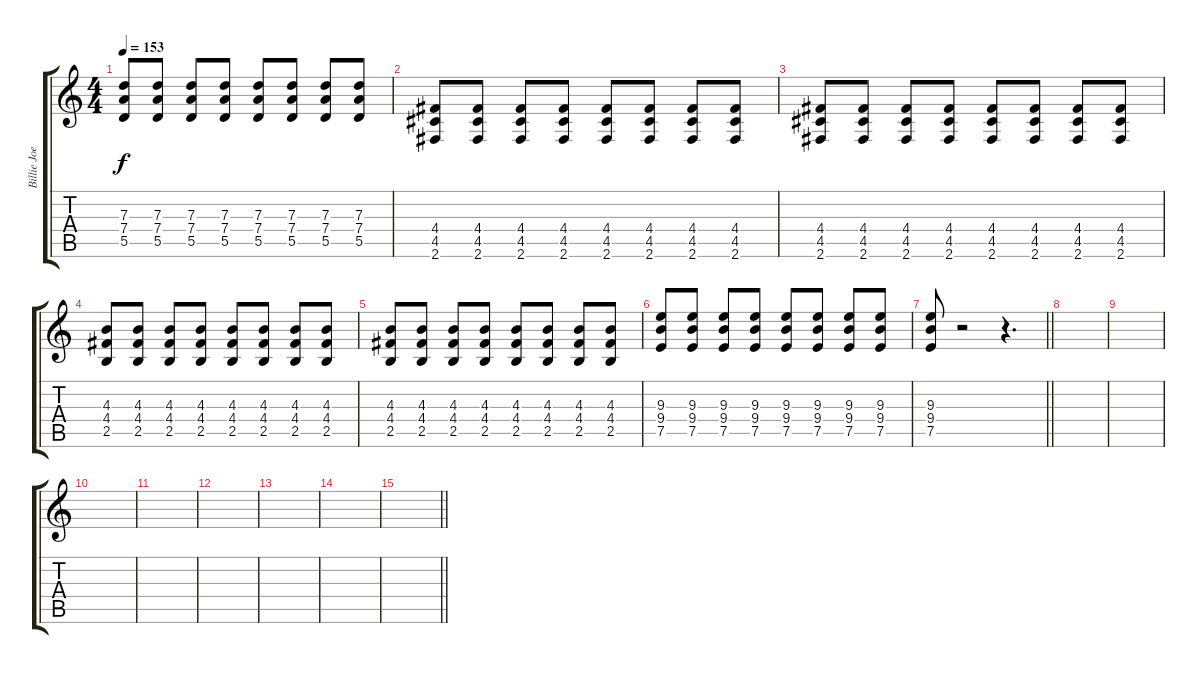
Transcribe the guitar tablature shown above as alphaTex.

\track ("Billie Joe" "Billie Joe") {instrument distortionguitar}
\staff {score tabs}
\tuning (E4 B3 G3 D3 A2 E2) {hide}
\ts (4 4)
\tempo 153
\clef g2
\ks c
(7.3 7.4 5.5).8{dy f} (7.3 7.4 5.5).8 (7.3 7.4 5.5).8 (7.3 7.4 5.5).8 (7.3 7.4 5.5).8 (7.3 7.4 5.5).8 (7.3 7.4 5.5).8 (7.3 7.4 5.5).8 |
(4.4 4.5 2.6).8 (4.4 4.5 2.6).8 (4.4 4.5 2.6).8 (4.4 4.5 2.6).8 (4.4 4.5 2.6).8 (4.4 4.5 2.6).8 (4.4 4.5 2.6).8 (4.4 4.5 2.6).8 |
(4.4 4.5 2.6).8 (4.4 4.5 2.6).8 (4.4 4.5 2.6).8 (4.4 4.5 2.6).8 (4.4 4.5 2.6).8 (4.4 4.5 2.6).8 (4.4 4.5 2.6).8 (4.4 4.5 2.6).8 |
(4.3 4.4 2.5).8 (4.3 4.4 2.5).8 (4.3 4.4 2.5).8 (4.3 4.4 2.5).8 (4.3 4.4 2.5).8 (4.3 4.4 2.5).8 (4.3 4.4 2.5).8 (4.3 4.4 2.5).8 |
(4.3 4.4 2.5).8 (4.3 4.4 2.5).8 (4.3 4.4 2.5).8 (4.3 4.4 2.5).8 (4.3 4.4 2.5).8 (4.3 4.4 2.5).8 (4.3 4.4 2.5).8 (4.3 4.4 2.5).8 |
(9.3 9.4 7.5).8 (9.3 9.4 7.5).8 (9.3 9.4 7.5).8 (9.3 9.4 7.5).8 (9.3 9.4 7.5).8 (9.3 9.4 7.5).8 (9.3 9.4 7.5).8 (9.3 9.4 7.5).8 |
\barLineRight lightlight
(9.3 9.4 7.5).8 r.2 r.4{d} |
|
|
|
|
|
|
|
\barLineRight lightlight
